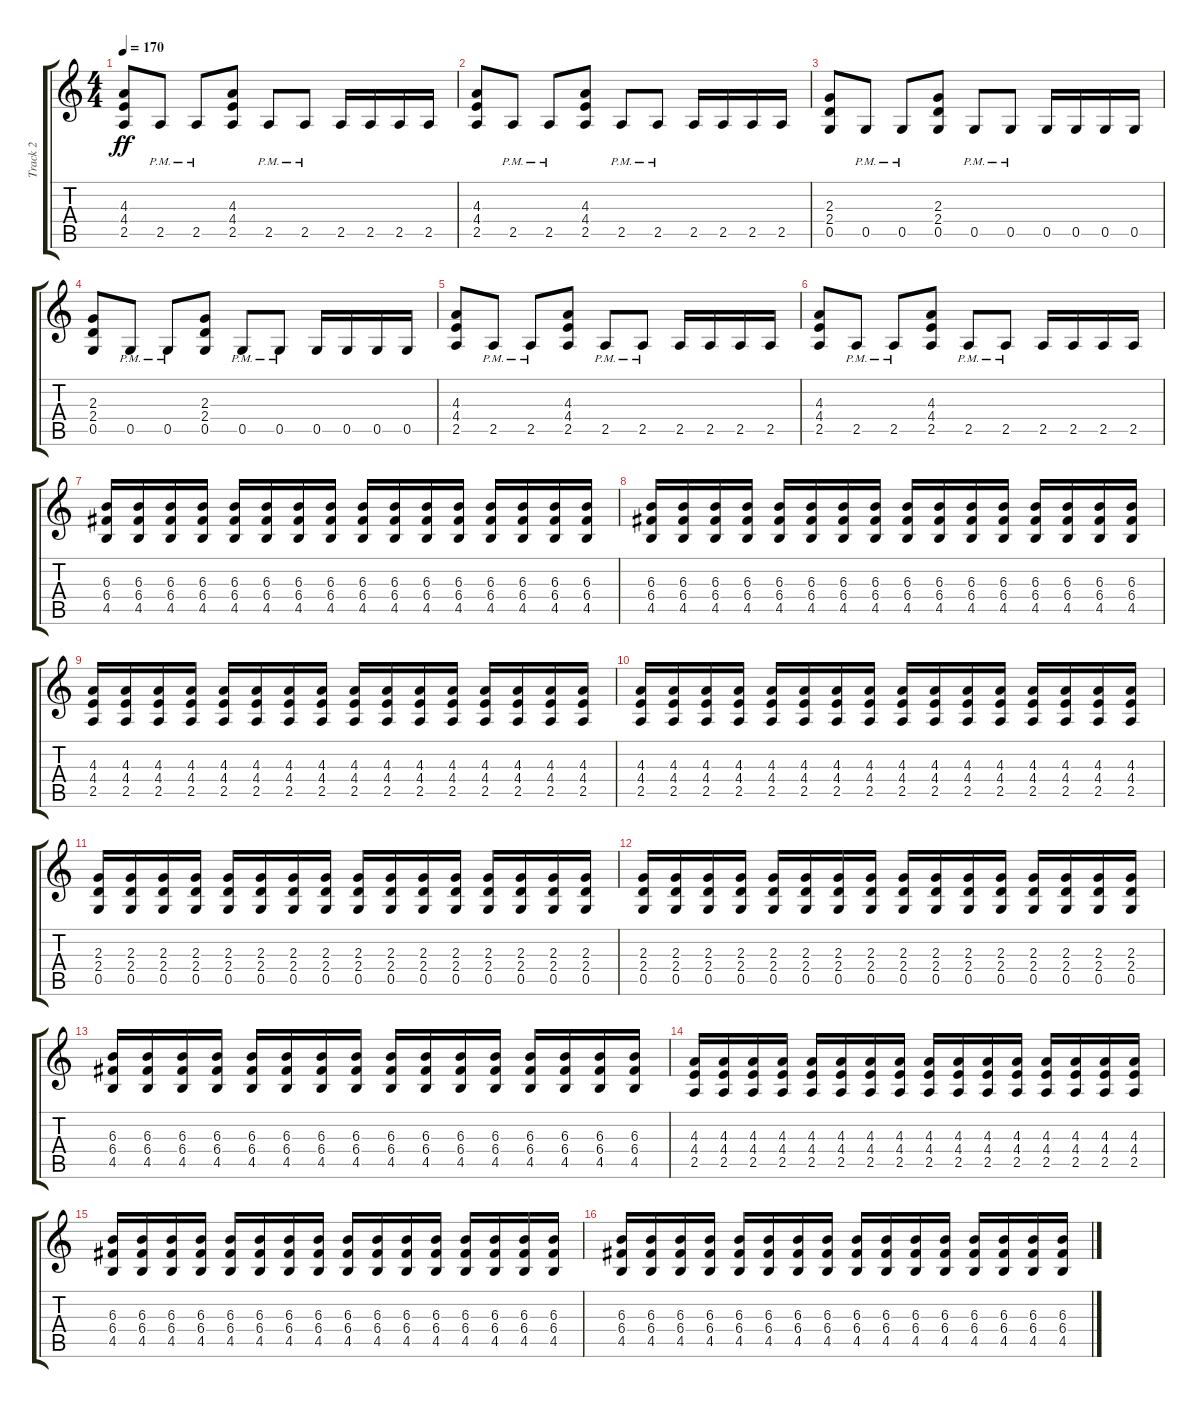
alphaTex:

\track ("Track 2" "Track 2") {instrument distortionguitar}
\staff {score tabs}
\tuning (D4 A3 F3 C3 G2 D2) {hide}
\ts (4 4)
\tempo 170
\clef g2
\ks c
(4.3 4.4 2.5).8{dy ff} 2.5{pm}.8 2.5{pm}.8 (4.3 4.4 2.5).8 2.5{pm}.8 2.5{pm}.8 2.5.16 2.5.16 2.5.16 2.5.16 |
(4.3 4.4 2.5).8 2.5{pm}.8 2.5{pm}.8 (4.3 4.4 2.5).8 2.5{pm}.8 2.5{pm}.8 2.5.16 2.5.16 2.5.16 2.5.16 |
(2.3 2.4 0.5).8 0.5{pm}.8 0.5{pm}.8 (2.3 2.4 0.5).8 0.5{pm}.8 0.5{pm}.8 0.5.16 0.5.16 0.5.16 0.5.16 |
(2.3 2.4 0.5).8 0.5{pm}.8 0.5{pm}.8 (2.3 2.4 0.5).8 0.5{pm}.8 0.5{pm}.8 0.5.16 0.5.16 0.5.16 0.5.16 |
(4.3 4.4 2.5).8 2.5{pm}.8 2.5{pm}.8 (4.3 4.4 2.5).8 2.5{pm}.8 2.5{pm}.8 2.5.16 2.5.16 2.5.16 2.5.16 |
(4.3 4.4 2.5).8 2.5{pm}.8 2.5{pm}.8 (4.3 4.4 2.5).8 2.5{pm}.8 2.5{pm}.8 2.5.16 2.5.16 2.5.16 2.5.16 |
(6.3 6.4 4.5).16 (6.3 6.4 4.5).16 (6.3 6.4 4.5).16 (6.3 6.4 4.5).16 (6.3 6.4 4.5).16 (6.3 6.4 4.5).16 (6.3 6.4 4.5).16 (6.3 6.4 4.5).16 (6.3 6.4 4.5).16 (6.3 6.4 4.5).16 (6.3 6.4 4.5).16 (6.3 6.4 4.5).16 (6.3 6.4 4.5).16 (6.3 6.4 4.5).16 (6.3 6.4 4.5).16 (6.3 6.4 4.5).16 |
(6.3 6.4 4.5).16 (6.3 6.4 4.5).16 (6.3 6.4 4.5).16 (6.3 6.4 4.5).16 (6.3 6.4 4.5).16 (6.3 6.4 4.5).16 (6.3 6.4 4.5).16 (6.3 6.4 4.5).16 (6.3 6.4 4.5).16 (6.3 6.4 4.5).16 (6.3 6.4 4.5).16 (6.3 6.4 4.5).16 (6.3 6.4 4.5).16 (6.3 6.4 4.5).16 (6.3 6.4 4.5).16 (6.3 6.4 4.5).16 |
(4.3 4.4 2.5).16 (4.3 4.4 2.5).16 (4.3 4.4 2.5).16 (4.3 4.4 2.5).16 (4.3 4.4 2.5).16 (4.3 4.4 2.5).16 (4.3 4.4 2.5).16 (4.3 4.4 2.5).16 (4.3 4.4 2.5).16 (4.3 4.4 2.5).16 (4.3 4.4 2.5).16 (4.3 4.4 2.5).16 (4.3 4.4 2.5).16 (4.3 4.4 2.5).16 (4.3 4.4 2.5).16 (4.3 4.4 2.5).16 |
(4.3 4.4 2.5).16 (4.3 4.4 2.5).16 (4.3 4.4 2.5).16 (4.3 4.4 2.5).16 (4.3 4.4 2.5).16 (4.3 4.4 2.5).16 (4.3 4.4 2.5).16 (4.3 4.4 2.5).16 (4.3 4.4 2.5).16 (4.3 4.4 2.5).16 (4.3 4.4 2.5).16 (4.3 4.4 2.5).16 (4.3 4.4 2.5).16 (4.3 4.4 2.5).16 (4.3 4.4 2.5).16 (4.3 4.4 2.5).16 |
(2.3 2.4 0.5).16 (2.3 2.4 0.5).16 (2.3 2.4 0.5).16 (2.3 2.4 0.5).16 (2.3 2.4 0.5).16 (2.3 2.4 0.5).16 (2.3 2.4 0.5).16 (2.3 2.4 0.5).16 (2.3 2.4 0.5).16 (2.3 2.4 0.5).16 (2.3 2.4 0.5).16 (2.3 2.4 0.5).16 (2.3 2.4 0.5).16 (2.3 2.4 0.5).16 (2.3 2.4 0.5).16 (2.3 2.4 0.5).16 |
(2.3 2.4 0.5).16 (2.3 2.4 0.5).16 (2.3 2.4 0.5).16 (2.3 2.4 0.5).16 (2.3 2.4 0.5).16 (2.3 2.4 0.5).16 (2.3 2.4 0.5).16 (2.3 2.4 0.5).16 (2.3 2.4 0.5).16 (2.3 2.4 0.5).16 (2.3 2.4 0.5).16 (2.3 2.4 0.5).16 (2.3 2.4 0.5).16 (2.3 2.4 0.5).16 (2.3 2.4 0.5).16 (2.3 2.4 0.5).16 |
(6.3 6.4 4.5).16 (6.3 6.4 4.5).16 (6.3 6.4 4.5).16 (6.3 6.4 4.5).16 (6.3 6.4 4.5).16 (6.3 6.4 4.5).16 (6.3 6.4 4.5).16 (6.3 6.4 4.5).16 (6.3 6.4 4.5).16 (6.3 6.4 4.5).16 (6.3 6.4 4.5).16 (6.3 6.4 4.5).16 (6.3 6.4 4.5).16 (6.3 6.4 4.5).16 (6.3 6.4 4.5).16 (6.3 6.4 4.5).16 |
(4.3 4.4 2.5).16 (4.3 4.4 2.5).16 (4.3 4.4 2.5).16 (4.3 4.4 2.5).16 (4.3 4.4 2.5).16 (4.3 4.4 2.5).16 (4.3 4.4 2.5).16 (4.3 4.4 2.5).16 (4.3 4.4 2.5).16 (4.3 4.4 2.5).16 (4.3 4.4 2.5).16 (4.3 4.4 2.5).16 (4.3 4.4 2.5).16 (4.3 4.4 2.5).16 (4.3 4.4 2.5).16 (4.3 4.4 2.5).16 |
(6.3 6.4 4.5).16 (6.3 6.4 4.5).16 (6.3 6.4 4.5).16 (6.3 6.4 4.5).16 (6.3 6.4 4.5).16 (6.3 6.4 4.5).16 (6.3 6.4 4.5).16 (6.3 6.4 4.5).16 (6.3 6.4 4.5).16 (6.3 6.4 4.5).16 (6.3 6.4 4.5).16 (6.3 6.4 4.5).16 (6.3 6.4 4.5).16 (6.3 6.4 4.5).16 (6.3 6.4 4.5).16 (6.3 6.4 4.5).16 |
(6.3 6.4 4.5).16 (6.3 6.4 4.5).16 (6.3 6.4 4.5).16 (6.3 6.4 4.5).16 (6.3 6.4 4.5).16 (6.3 6.4 4.5).16 (6.3 6.4 4.5).16 (6.3 6.4 4.5).16 (6.3 6.4 4.5).16 (6.3 6.4 4.5).16 (6.3 6.4 4.5).16 (6.3 6.4 4.5).16 (6.3 6.4 4.5).16 (6.3 6.4 4.5).16 (6.3 6.4 4.5).16 (6.3 6.4 4.5).16
